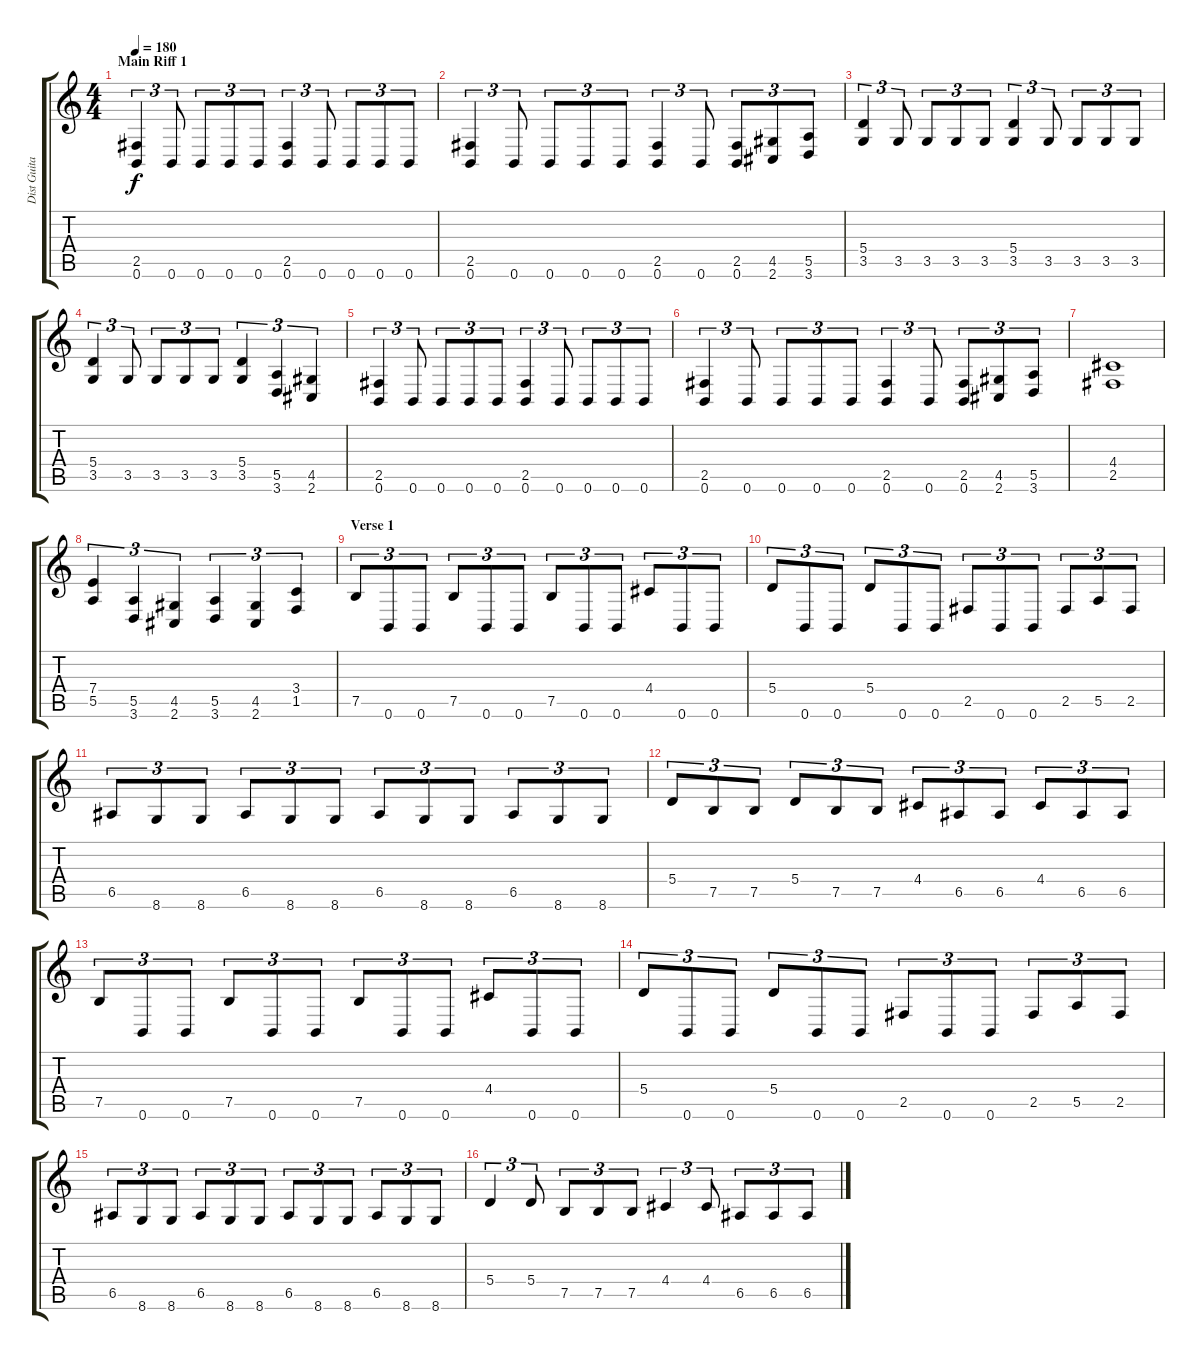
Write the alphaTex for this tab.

\track ("Dist Guitar 1" "Dist Guita") {instrument distortionguitar}
\staff {score tabs}
\tuning (B3 Gb3 D3 A2 E2 B1) {hide}
\ts (4 4)
\section ("" "Main Riff 1")
\tempo 180
\clef g2
\ks c
(2.5 0.6).4{tu (3 2) dy f} 0.6.8{tu (3 2)} 0.6.8{tu (3 2)} 0.6.8{tu (3 2)} 0.6.8{tu (3 2)} (2.5 0.6).4{tu (3 2)} 0.6.8{tu (3 2)} 0.6.8{tu (3 2)} 0.6.8{tu (3 2)} 0.6.8{tu (3 2)} |
(2.5 0.6).4{tu (3 2)} 0.6.8{tu (3 2)} 0.6.8{tu (3 2)} 0.6.8{tu (3 2)} 0.6.8{tu (3 2)} (2.5 0.6).4{tu (3 2)} 0.6.8{tu (3 2)} (2.5 0.6).8{tu (3 2)} (4.5 2.6).8{tu (3 2)} (5.5 3.6).8{tu (3 2)} |
(5.4 3.5).4{tu (3 2)} 3.5.8{tu (3 2)} 3.5.8{tu (3 2)} 3.5.8{tu (3 2)} 3.5.8{tu (3 2)} (5.4 3.5).4{tu (3 2)} 3.5.8{tu (3 2)} 3.5.8{tu (3 2)} 3.5.8{tu (3 2)} 3.5.8{tu (3 2)} |
(5.4 3.5).4{tu (3 2)} 3.5.8{tu (3 2)} 3.5.8{tu (3 2)} 3.5.8{tu (3 2)} 3.5.8{tu (3 2)} (5.4 3.5).4{tu (3 2)} (5.5 3.6).4{tu (3 2)} (4.5 2.6).4{tu (3 2)} |
(2.5 0.6).4{tu (3 2)} 0.6.8{tu (3 2)} 0.6.8{tu (3 2)} 0.6.8{tu (3 2)} 0.6.8{tu (3 2)} (2.5 0.6).4{tu (3 2)} 0.6.8{tu (3 2)} 0.6.8{tu (3 2)} 0.6.8{tu (3 2)} 0.6.8{tu (3 2)} |
(2.5 0.6).4{tu (3 2)} 0.6.8{tu (3 2)} 0.6.8{tu (3 2)} 0.6.8{tu (3 2)} 0.6.8{tu (3 2)} (2.5 0.6).4{tu (3 2)} 0.6.8{tu (3 2)} (2.5 0.6).8{tu (3 2)} (4.5 2.6).8{tu (3 2)} (5.5 3.6).8{tu (3 2)} |
(4.4 2.5).1 |
(7.4 5.5).4{tu (3 2)} (5.5 3.6).4{tu (3 2)} (4.5 2.6).4{tu (3 2)} (5.5 3.6).4{tu (3 2)} (4.5 2.6).4{tu (3 2)} (3.4 1.5).4{tu (3 2)} |
\section ("" "Verse 1")
7.5.8{tu (3 2)} 0.6.8{tu (3 2)} 0.6.8{tu (3 2)} 7.5.8{tu (3 2)} 0.6.8{tu (3 2)} 0.6.8{tu (3 2)} 7.5.8{tu (3 2)} 0.6.8{tu (3 2)} 0.6.8{tu (3 2)} 4.4.8{tu (3 2)} 0.6.8{tu (3 2)} 0.6.8{tu (3 2)} |
5.4.8{tu (3 2)} 0.6.8{tu (3 2)} 0.6.8{tu (3 2)} 5.4.8{tu (3 2)} 0.6.8{tu (3 2)} 0.6.8{tu (3 2)} 2.5.8{tu (3 2)} 0.6.8{tu (3 2)} 0.6.8{tu (3 2)} 2.5.8{tu (3 2)} 5.5.8{tu (3 2)} 2.5.8{tu (3 2)} |
6.5.8{tu (3 2)} 8.6.8{tu (3 2)} 8.6.8{tu (3 2)} 6.5.8{tu (3 2)} 8.6.8{tu (3 2)} 8.6.8{tu (3 2)} 6.5.8{tu (3 2)} 8.6.8{tu (3 2)} 8.6.8{tu (3 2)} 6.5.8{tu (3 2)} 8.6.8{tu (3 2)} 8.6.8{tu (3 2)} |
5.4.8{tu (3 2)} 7.5.8{tu (3 2)} 7.5.8{tu (3 2)} 5.4.8{tu (3 2)} 7.5.8{tu (3 2)} 7.5.8{tu (3 2)} 4.4.8{tu (3 2)} 6.5.8{tu (3 2)} 6.5.8{tu (3 2)} 4.4.8{tu (3 2)} 6.5.8{tu (3 2)} 6.5.8{tu (3 2)} |
7.5.8{tu (3 2)} 0.6.8{tu (3 2)} 0.6.8{tu (3 2)} 7.5.8{tu (3 2)} 0.6.8{tu (3 2)} 0.6.8{tu (3 2)} 7.5.8{tu (3 2)} 0.6.8{tu (3 2)} 0.6.8{tu (3 2)} 4.4.8{tu (3 2)} 0.6.8{tu (3 2)} 0.6.8{tu (3 2)} |
5.4.8{tu (3 2)} 0.6.8{tu (3 2)} 0.6.8{tu (3 2)} 5.4.8{tu (3 2)} 0.6.8{tu (3 2)} 0.6.8{tu (3 2)} 2.5.8{tu (3 2)} 0.6.8{tu (3 2)} 0.6.8{tu (3 2)} 2.5.8{tu (3 2)} 5.5.8{tu (3 2)} 2.5.8{tu (3 2)} |
6.5.8{tu (3 2)} 8.6.8{tu (3 2)} 8.6.8{tu (3 2)} 6.5.8{tu (3 2)} 8.6.8{tu (3 2)} 8.6.8{tu (3 2)} 6.5.8{tu (3 2)} 8.6.8{tu (3 2)} 8.6.8{tu (3 2)} 6.5.8{tu (3 2)} 8.6.8{tu (3 2)} 8.6.8{tu (3 2)} |
5.4.4{tu (3 2)} 5.4.8{tu (3 2)} 7.5.8{tu (3 2)} 7.5.8{tu (3 2)} 7.5.8{tu (3 2)} 4.4.4{tu (3 2)} 4.4.8{tu (3 2)} 6.5.8{tu (3 2)} 6.5.8{tu (3 2)} 6.5.8{tu (3 2)}
